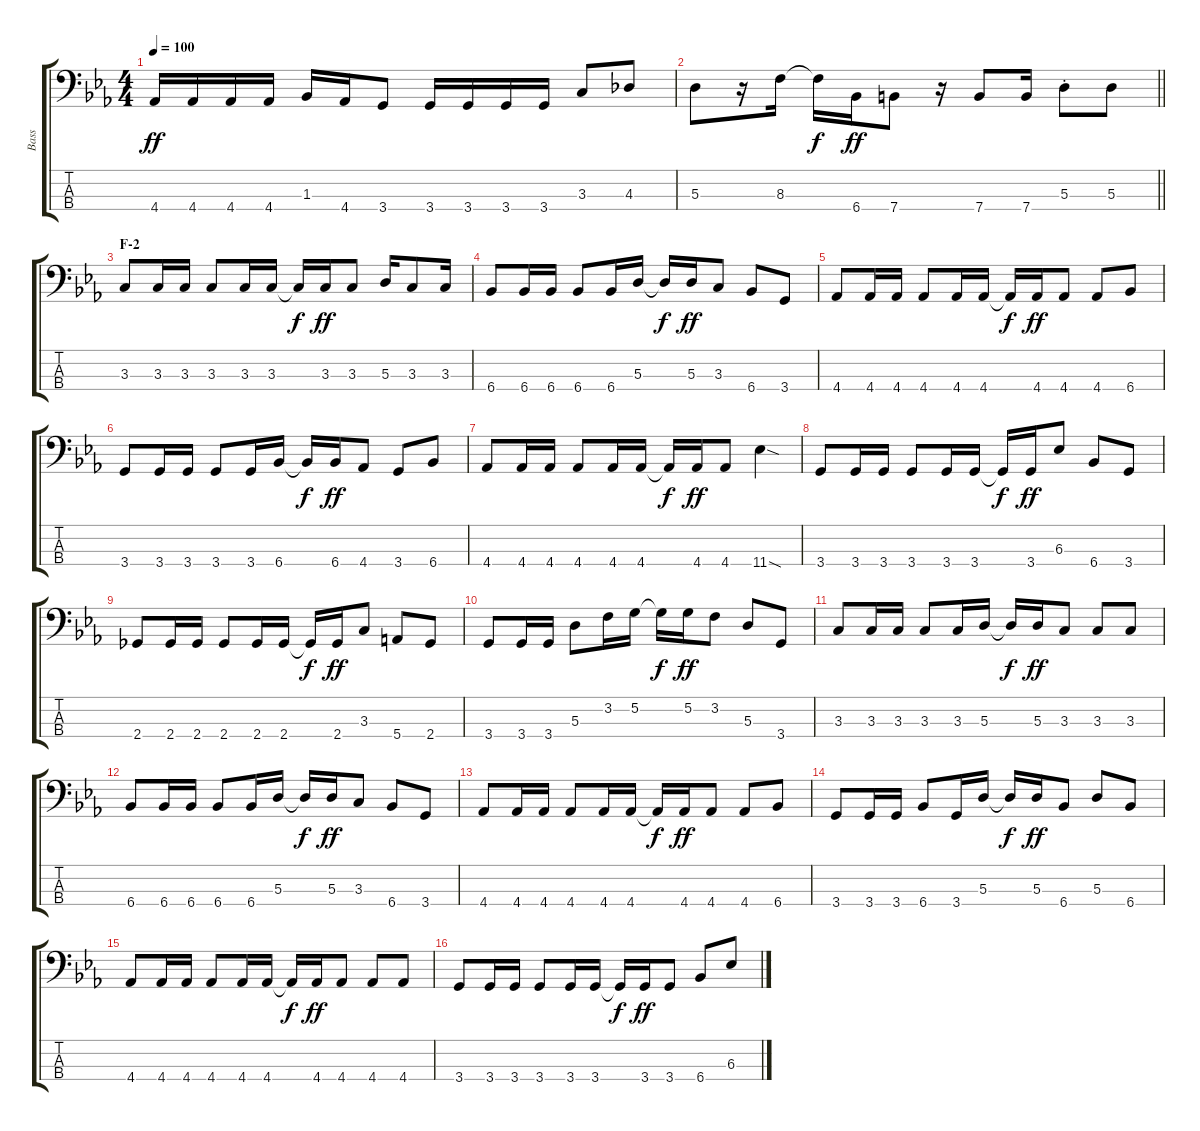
\track ("Bass" "Bass") {instrument electricbasspick}
\staff {score tabs}
\tuning (G2 D2 A1 E1) {hide}
\ts (4 4)
\tempo 100
\clef f4
\ks eb
4.4.16{dy ff} 4.4.16 4.4.16 4.4.16 1.3.16 4.4.16 3.4.8 3.4.16 3.4.16 3.4.16 3.4.16 3.3.8 4.3.8 |
\barLineRight lightlight
5.3.8 r.16 8.3.16 8.3{t}.16{dy f} 6.4.16{dy ff} 7.4.8 r.16 7.4.8 7.4.16 5.3{st}.8 5.3.8 |
\section ("" "F-2")
3.3.8 3.3.16 3.3.16 3.3.8 3.3.16 3.3.16 3.3{t}.16{dy f} 3.3.16{dy ff} 3.3.8 5.3.16 3.3.8 3.3.16 |
6.4.8 6.4.16 6.4.16 6.4.8 6.4.16 5.3.16 5.3{t}.16{dy f} 5.3.16{dy ff} 3.3.8 6.4.8 3.4.8 |
4.4.8 4.4.16 4.4.16 4.4.8 4.4.16 4.4.16 4.4{t}.16{dy f} 4.4.16{dy ff} 4.4.8 4.4.8 6.4.8 |
3.4.8 3.4.16 3.4.16 3.4.8 3.4.16 6.4.16 6.4{t}.16{dy f} 6.4.16{dy ff} 4.4.8 3.4.8 6.4.8 |
4.4.8 4.4.16 4.4.16 4.4.8 4.4.16 4.4.16 4.4{t}.16{dy f} 4.4.16{dy ff} 4.4.8 11.4{sod}.4 |
3.4.8 3.4.16 3.4.16 3.4.8 3.4.16 3.4.16 3.4{t}.16{dy f} 3.4.16{dy ff} 6.3.8 6.4.8 3.4.8 |
2.4.8 2.4.16 2.4.16 2.4.8 2.4.16 2.4.16 2.4{t}.16{dy f} 2.4.16{dy ff} 3.3.8 5.4.8 2.4.8 |
3.4.8 3.4.16 3.4.16 5.3.8 3.2.16 5.2.16 5.2{t}.16{dy f} 5.2.16{dy ff} 3.2.8 5.3.8 3.4.8 |
3.3.8 3.3.16 3.3.16 3.3.8 3.3.16 5.3.16 5.3{t}.16{dy f} 5.3.16{dy ff} 3.3.8 3.3.8 3.3.8 |
6.4.8 6.4.16 6.4.16 6.4.8 6.4.16 5.3.16 5.3{t}.16{dy f} 5.3.16{dy ff} 3.3.8 6.4.8 3.4.8 |
4.4.8 4.4.16 4.4.16 4.4.8 4.4.16 4.4.16 4.4{t}.16{dy f} 4.4.16{dy ff} 4.4.8 4.4.8 6.4.8 |
3.4.8 3.4.16 3.4.16 6.4.8 3.4.16 5.3.16 5.3{t}.16{dy f} 5.3.16{dy ff} 6.4.8 5.3.8 6.4.8 |
4.4.8 4.4.16 4.4.16 4.4.8 4.4.16 4.4.16 4.4{t}.16{dy f} 4.4.16{dy ff} 4.4.8 4.4.8 4.4.8 |
3.4.8 3.4.16 3.4.16 3.4.8 3.4.16 3.4.16 3.4{t}.16{dy f} 3.4.16{dy ff} 3.4.8 6.4.8 6.3.8
